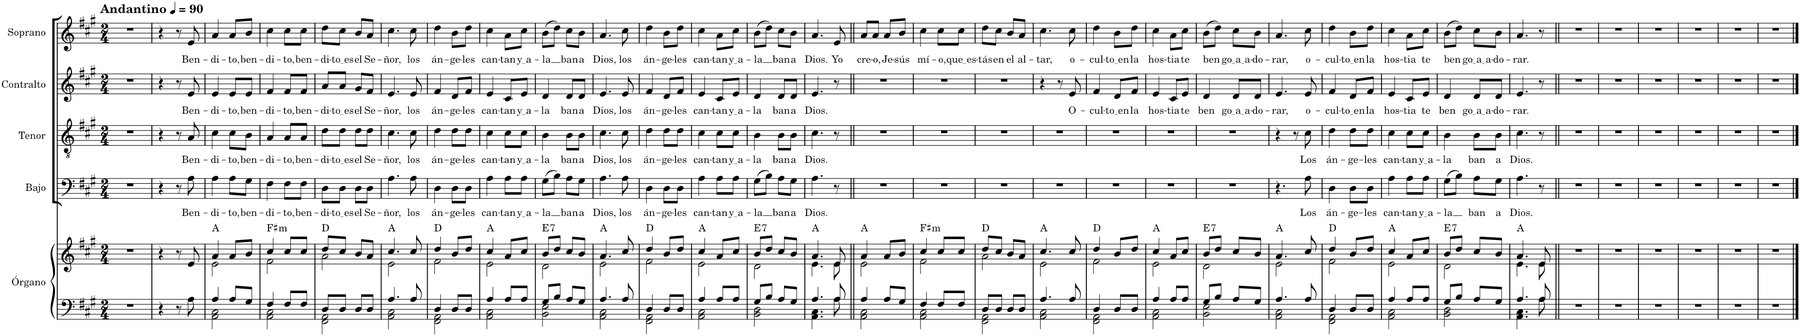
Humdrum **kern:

**kern	**kern	**harte	**kern	**text	**kern	**text	**kern	**text	**kern	**text
*part5	*part5	*part5	*part4	*part4	*part3	*part3	*part2	*part2	*part1	*part1
*staff6	*staff5	*	*staff4	*staff4	*staff3	*staff3	*staff2	*staff2	*staff1	*staff1
*I"Órgano	*	*	*I"Bajo	*	*I"Tenor	*	*I"Contralto	*	*I"Soprano	*
*	*	*	*I'B.	*	*I'T.	*	*I'C.	*	*I'S.	*
*clefF4	*clefG2	*	*clefF4	*	*clefGv2	*	*clefG2	*	*clefG2	*
*k[f#c#g#]	*k[f#c#g#]	*	*k[f#c#g#]	*	*k[f#c#g#]	*	*k[f#c#g#]	*	*k[f#c#g#]	*
*M2/4	*M2/4	*	*M2/4	*	*M2/4	*	*M2/4	*	*M2/4	*
*MM90	*MM90	*	*MM90	*	*MM90	*	*MM90	*	*MM90	*
=1	=1	=1	=1	=1	=1	=1	=1	=1	=1	=1
!	!	!	!	!	!	!	!	!	!LO:TX:a:B:t=Andantino	!
2r	2r	.	2r	.	2r	.	2r	.	2r	.
=2	=2	=2	=2	=2	=2	=2	=2	=2	=2	=2
4r	4r	.	4r	.	4r	.	4r	.	4r	.
8r	8r	.	8r	.	8r	.	8r	.	8r	.
!	!	!	!	!LO:LY:b	!	!LO:LY:b	!	!LO:LY:b	!	!LO:LY:b
8A\	8e/	.	8A\	Ben-	8A/	Ben-	8e/	Ben-	8e/	Ben-
=3	=3	=3	=3	=3	=3	=3	=3	=3	=3	=3
*^	*^	*	*	*	*	*	*	*	*	*
!	!	!	!	!	!	!LO:LY:b	!	!LO:LY:b	!	!LO:LY:b	!	!LO:LY:b
4A/	2AA\ 2C#\	4a/	2e\	A:maj	4A\	-di-	4c#\	-di-	4e/	-di-	4a/	-di-
!	!	!	!	!	!	!LO:LY:b	!	!LO:LY:b	!	!LO:LY:b	!	!LO:LY:b
8A/L	.	8a/L	.	.	8A\L	-to,	8c#\L	-to,	8e/L	-to,	8a/L	-to,
!	!	!	!	!	!	!LO:LY:b	!	!LO:LY:b	!	!LO:LY:b	!	!LO:LY:b
8G#/J	.	8b/J	.	.	8G#\J	ben-	8B\J	ben-	8e/J	ben-	8b/J	ben-
=4	=4	=4	=4	=4	=4	=4	=4	=4	=4	=4	=4	=4
!	!	!	!	!LO:H:kt=m	!	!LO:LY:b	!	!LO:LY:b	!	!LO:LY:b	!	!LO:LY:b
4F#/	2AA\ 2C#\	4cc#/	2f#\	F#:min	4F#\	-di-	4A/	-di-	4f#/	-di-	4cc#\	-di-
!	!	!	!	!	!	!LO:LY:b	!	!LO:LY:b	!	!LO:LY:b	!	!LO:LY:b
8F#/L	.	8cc#/L	.	.	8F#\L	-to,	8A/L	-to,	8f#/L	-to,	8cc#\L	-to,
!	!	!	!	!	!	!LO:LY:b	!	!LO:LY:b	!	!LO:LY:b	!	!LO:LY:b
8F#/J	.	8cc#/J	.	.	8F#\J	ben-	8A/J	ben-	8f#/J	ben-	8cc#\J	ben-
=5	=5	=5	=5	=5	=5	=5	=5	=5	=5	=5	=5	=5
!	!	!	!	!	!	!LO:LY:b	!	!LO:LY:b	!	!LO:LY:b	!	!LO:LY:b
8D/L	2FF#\ 2AA\	8dd/L	2a\	D:maj	8D\L	-di-	8d\L	-di-	8a/L	-di-	8dd\L	-di-
!	!	!	!	!	!	!LO:LY:b	!	!LO:LY:b	!	!LO:LY:b	!	!LO:LY:b
8D/J	.	8cc#/J	.	.	8D\J	to es	8d\J	to es	8a/J	to es	8cc#\J	to es
!	!	!	!	!	!	!LO:LY:b	!	!LO:LY:b	!	!LO:LY:b	!	!LO:LY:b
8D/L	.	8b/L	.	.	8D\L	el	8d\L	el	8g#/L	el	8b/L	el
!	!	!	!	!	!	!LO:LY:b	!	!LO:LY:b	!	!LO:LY:b	!	!LO:LY:b
8D/J	.	8a/J	.	.	8D\J	Se-	8d\J	Se-	8f#/J	Se-	8a/J	Se-
=6	=6	=6	=6	=6	=6	=6	=6	=6	=6	=6	=6	=6
!	!	!	!	!	!	!LO:LY:b	!	!LO:LY:b	!	!LO:LY:b	!	!LO:LY:b
4.A/	2AA\ 2C#\	4.cc#/	2e\	A:maj	4.A\	-ñor,	4.c#\	-ñor,	4.e/	-ñor,	4.cc#\	-ñor,
!	!	!	!	!	!	!LO:LY:b	!	!LO:LY:b	!	!LO:LY:b	!	!LO:LY:b
8A/	.	8cc#/	.	.	8A\	los	8c#\	los	8e/	los	8cc#\	los
=7	=7	=7	=7	=7	=7	=7	=7	=7	=7	=7	=7	=7
!	!	!	!	!	!	!LO:LY:b	!	!LO:LY:b	!	!LO:LY:b	!	!LO:LY:b
4D/	2FF#\ 2AA\	4dd/	2f#\	D:maj	4D\	án-	4d\	án-	4f#/	án-	4dd\	án-
!	!	!	!	!	!	!LO:LY:b	!	!LO:LY:b	!	!LO:LY:b	!	!LO:LY:b
8D/L	.	8b/L	.	.	8D\L	-ge-	8d\L	-ge-	8d/L	-ge-	8b\L	-ge-
!	!	!	!	!	!	!LO:LY:b	!	!LO:LY:b	!	!LO:LY:b	!	!LO:LY:b
8D/J	.	8dd/J	.	.	8D\J	-les	8d\J	-les	8f#/J	-les	8dd\J	-les
=8	=8	=8	=8	=8	=8	=8	=8	=8	=8	=8	=8	=8
!	!	!	!	!	!	!LO:LY:b	!	!LO:LY:b	!	!LO:LY:b	!	!LO:LY:b
4A/	2AA\ 2C#\	4cc#/	2e\	A:maj	4A\	can-	4c#\	can-	4e/	can-	4cc#\	can-
!	!	!	!	!	!	!LO:LY:b	!	!LO:LY:b	!	!LO:LY:b	!	!LO:LY:b
8A/L	.	8a/L	.	.	8A\L	-tan	8c#\L	-tan	8c#/L	-tan	8a\L	-tan
!	!	!	!	!	!	!LO:LY:b	!	!LO:LY:b	!	!LO:LY:b	!	!LO:LY:b
8A/J	.	8cc#/J	.	.	8A\J	y a	8c#\J	y a	8e/J	y a	8cc#\J	y a
=9	=9	=9	=9	=9	=9	=9	=9	=9	=9	=9	=9	=9
!	!	!	!	!LO:H:kt=7	!	!LO:LY:b	!	!LO:LY:b	!	!LO:LY:b	!	!LO:LY:b
8G#/L	2BB\ 2E\	8b/L	2d\	E:7	(8G#\L	-la	4B\	-la	4d/	-la	(8b\L	-la
8B/J	.	8dd/J	.	.	8B\J)	.	.	.	.	.	8dd\J)	.
!	!	!	!	!	!	!LO:LY:b	!	!LO:LY:b	!	!LO:LY:b	!	!LO:LY:b
8A/L	.	8cc#/L	.	.	8A\L	ban	8B\L	ban	8d/L	ban	8cc#\L	ban
!	!	!	!	!	!	!LO:LY:b	!	!LO:LY:b	!	!LO:LY:b	!	!LO:LY:b
8G#/J	.	8b/J	.	.	8G#\J	a	8B\J	a	8d/J	a	8b\J	a
=10	=10	=10	=10	=10	=10	=10	=10	=10	=10	=10	=10	=10
!	!	!	!	!	!	!LO:LY:b	!	!LO:LY:b	!	!LO:LY:b	!	!LO:LY:b
4.A/	2AA\ 2C#\	4.a/	2e\	A:maj	4.A\	Dios,	4.c#\	Dios,	4.e/	Dios,	4.a/	Dios,
!	!	!	!	!	!	!LO:LY:b	!	!LO:LY:b	!	!LO:LY:b	!	!LO:LY:b
8A/	.	8cc#/	.	.	8A\	los	8c#\	los	8e/	los	8cc#\	los
=11	=11	=11	=11	=11	=11	=11	=11	=11	=11	=11	=11	=11
!	!	!	!	!	!	!LO:LY:b	!	!LO:LY:b	!	!LO:LY:b	!	!LO:LY:b
4D/	2FF#\ 2AA\	4dd/	2f#\	D:maj	4D\	án-	4d\	án-	4f#/	án-	4dd\	án-
!	!	!	!	!	!	!LO:LY:b	!	!LO:LY:b	!	!LO:LY:b	!	!LO:LY:b
8D/L	.	8b/L	.	.	8D\L	-ge-	8d\L	-ge-	8d/L	-ge-	8b\L	-ge-
!	!	!	!	!	!	!LO:LY:b	!	!LO:LY:b	!	!LO:LY:b	!	!LO:LY:b
8D/J	.	8dd/J	.	.	8D\J	-les	8d\J	-les	8f#/J	-les	8dd\J	-les
=12	=12	=12	=12	=12	=12	=12	=12	=12	=12	=12	=12	=12
!	!	!	!	!	!	!LO:LY:b	!	!LO:LY:b	!	!LO:LY:b	!	!LO:LY:b
4A/	2AA\ 2C#\	4cc#/	2e\	A:maj	4A\	can-	4c#\	can-	4e/	can-	4cc#\	can-
!	!	!	!	!	!	!LO:LY:b	!	!LO:LY:b	!	!LO:LY:b	!	!LO:LY:b
8A/L	.	8a/L	.	.	8A\L	-tan	8c#\L	-tan	8c#/L	-tan	8a\L	-tan
!	!	!	!	!	!	!LO:LY:b	!	!LO:LY:b	!	!LO:LY:b	!	!LO:LY:b
8A/J	.	8cc#/J	.	.	8A\J	y a	8c#\J	y a	8e/J	y a	8cc#\J	y a
=13	=13	=13	=13	=13	=13	=13	=13	=13	=13	=13	=13	=13
!	!	!	!	!LO:H:kt=7	!	!LO:LY:b	!	!LO:LY:b	!	!LO:LY:b	!	!LO:LY:b
8G#/L	2BB\ 2D\	8b/L	2d\	E:7	(8G#\L	-la	4B\	-la	4d/	-la	(8b\L	-la
8B/J	.	8dd/J	.	.	8B\J)	.	.	.	.	.	8dd\J)	.
!	!	!	!	!	!	!LO:LY:b	!	!LO:LY:b	!	!LO:LY:b	!	!LO:LY:b
8A/L	.	8cc#/L	.	.	8A\L	ban	8B\L	ban	8d/L	ban	8cc#\L	ban
!	!	!	!	!	!	!LO:LY:b	!	!LO:LY:b	!	!LO:LY:b	!	!LO:LY:b
8G#/J	.	8b/J	.	.	8G#\J	a	8B\J	a	8d/J	a	8b\J	a
=14	=14	=14	=14	=14	=14	=14	=14	=14	=14	=14	=14	=14
!	!	!	!	!	!	!LO:LY:b	!	!LO:LY:b	!	!LO:LY:b	!	!LO:LY:b
4.A/	4.AA\ 4.C#\	4.a/	4.e\	A:maj	4.A\	Dios.	4.c#\	Dios.	4.e/	Dios.	4.a/	Dios.
!	!	!	!	!	!	!	!	!	!	!	!	!LO:LY:b
8A/	8A\	8e/	8e\	.	8r	.	8r	.	8r	.	8e/	Yo
=15||	=15||	=15||	=15||	=15||	=15||	=15||	=15||	=15||	=15||	=15||	=15||	=15||
!	!	!	!	!	!	!	!	!	!	!	!	!LO:LY:b
4A/	2AA\ 2C#\	4a/	2e\	A:maj	2r	.	2r	.	2r	.	8a/L	cre-
!	!	!	!	!	!	!	!	!	!	!	!	!LO:LY:b
.	.	.	.	.	.	.	.	.	.	.	8a/J	-o,
!	!	!	!	!	!	!	!	!	!	!	!	!LO:LY:b
8A/L	.	8a/L	.	.	.	.	.	.	.	.	8a/L	Je-
!	!	!	!	!	!	!	!	!	!	!	!	!LO:LY:b
8G#/J	.	8b/J	.	.	.	.	.	.	.	.	8b/J	-sús
=16	=16	=16	=16	=16	=16	=16	=16	=16	=16	=16	=16	=16
!	!	!	!	!LO:H:kt=m	!	!	!	!	!	!	!	!LO:LY:b
4F#/	2AA\ 2C#\	4cc#/	2f#\	F#:min	2r	.	2r	.	2r	.	4cc#\	mí-
!	!	!	!	!	!	!	!	!	!	!	!	!LO:LY:b
8F#/L	.	8cc#/L	.	.	.	.	.	.	.	.	8cc#\L	-o,
!	!	!	!	!	!	!	!	!	!	!	!	!LO:LY:b
8F#/J	.	8cc#/J	.	.	.	.	.	.	.	.	8cc#\J	que es
=17	=17	=17	=17	=17	=17	=17	=17	=17	=17	=17	=17	=17
!	!	!	!	!	!	!	!	!	!	!	!	!LO:LY:b
8D/L	2FF#\ 2AA\	8dd/L	2a\	D:maj	2r	.	2r	.	2r	.	8dd\L	-tás
!	!	!	!	!	!	!	!	!	!	!	!	!LO:LY:b
8D/J	.	8cc#/J	.	.	.	.	.	.	.	.	8cc#\J	en
!	!	!	!	!	!	!	!	!	!	!	!	!LO:LY:b
8D/L	.	8b/L	.	.	.	.	.	.	.	.	8b/L	el
!	!	!	!	!	!	!	!	!	!	!	!	!LO:LY:b
8D/J	.	8a/J	.	.	.	.	.	.	.	.	8a/J	al-
=18	=18	=18	=18	=18	=18	=18	=18	=18	=18	=18	=18	=18
!	!	!	!	!	!	!	!	!	!	!	!	!LO:LY:b
4.A/	2AA\ 2C#\	4.cc#/	2e\	A:maj	2r	.	2r	.	4r	.	4.cc#\	-tar,
.	.	.	.	.	.	.	.	.	8r	.	.	.
!	!	!	!	!	!	!	!	!	!	!LO:LY:b	!	!LO:LY:b
8A/	.	8cc#/	.	.	.	.	.	.	8e/	O-	8cc#\	o-
=19	=19	=19	=19	=19	=19	=19	=19	=19	=19	=19	=19	=19
!	!	!	!	!	!	!	!	!	!	!LO:LY:b	!	!LO:LY:b
4D/	2FF#\ 2AA\	4dd/	2f#\	D:maj	2r	.	2r	.	4f#/	-cul-	4dd\	-cul-
!	!	!	!	!	!	!	!	!	!	!LO:LY:b	!	!LO:LY:b
8D/L	.	8b/L	.	.	.	.	.	.	8d/L	to en	8b\L	to en
!	!	!	!	!	!	!	!	!	!	!LO:LY:b	!	!LO:LY:b
8D/J	.	8dd/J	.	.	.	.	.	.	8f#/J	la	8dd\J	la
=20	=20	=20	=20	=20	=20	=20	=20	=20	=20	=20	=20	=20
!	!	!	!	!	!	!	!	!	!	!LO:LY:b	!	!LO:LY:b
4A/	2AA\ 2C#\	4cc#/	2e\	A:maj	2r	.	2r	.	4e/	hos-	4cc#\	hos-
!	!	!	!	!	!	!	!	!	!	!LO:LY:b	!	!LO:LY:b
8A/L	.	8a/L	.	.	.	.	.	.	8c#/L	-tia	8a\L	-tia
!	!	!	!	!	!	!	!	!	!	!LO:LY:b	!	!LO:LY:b
8A/J	.	8cc#/J	.	.	.	.	.	.	8e/J	te	8cc#\J	te
=21	=21	=21	=21	=21	=21	=21	=21	=21	=21	=21	=21	=21
!	!	!	!	!LO:H:kt=7	!	!	!	!	!	!LO:LY:b	!	!LO:LY:b
8G#/L	2BB\ 2E\	8b/L	2d\	E:7	2r	.	2r	.	4d/	ben	(8b\L	ben
8B/J	.	8dd/J	.	.	.	.	.	.	.	.	8dd\J)	.
!	!	!	!	!	!	!	!	!	!	!LO:LY:b	!	!LO:LY:b
8A/L	.	8cc#/L	.	.	.	.	.	.	8d/L	go a a	8cc#\L	go a a
!	!	!	!	!	!	!	!	!	!	!LO:LY:b	!	!LO:LY:b
8G#/J	.	8b/J	.	.	.	.	.	.	8d/J	-do-	8b\J	-do-
=22	=22	=22	=22	=22	=22	=22	=22	=22	=22	=22	=22	=22
!	!	!	!	!	!	!	!	!	!	!LO:LY:b	!	!LO:LY:b
4.A/	2AA\ 2C#\	4.a/	2e\	A:maj	4.r	.	4r	.	4.e/	-rar,	4.a/	-rar,
.	.	.	.	.	.	.	8r	.	.	.	.	.
!	!	!	!	!	!	!LO:LY:b	!	!LO:LY:b	!	!LO:LY:b	!	!LO:LY:b
8A/	.	8cc#/	.	.	8A\	Los	8c#\	Los	8e/	o-	8cc#\	o-
=23	=23	=23	=23	=23	=23	=23	=23	=23	=23	=23	=23	=23
!	!	!	!	!	!	!LO:LY:b	!	!LO:LY:b	!	!LO:LY:b	!	!LO:LY:b
4D/	2FF#\ 2AA\	4dd/	2f#\	D:maj	4D\	án-	4d\	án-	4f#/	-cul-	4dd\	-cul-
!	!	!	!	!	!	!LO:LY:b	!	!LO:LY:b	!	!LO:LY:b	!	!LO:LY:b
8D/L	.	8b/L	.	.	8D\L	-ge-	8d\L	-ge-	8d/L	to en	8b\L	to en
!	!	!	!	!	!	!LO:LY:b	!	!LO:LY:b	!	!LO:LY:b	!	!LO:LY:b
8D/J	.	8dd/J	.	.	8D\J	-les	8d\J	-les	8f#/J	la	8dd\J	la
=24	=24	=24	=24	=24	=24	=24	=24	=24	=24	=24	=24	=24
!	!	!	!	!	!	!LO:LY:b	!	!LO:LY:b	!	!LO:LY:b	!	!LO:LY:b
4A/	2AA\ 2C#\	4cc#/	2e\	A:maj	4A\	can-	4c#\	can-	4e/	hos-	4cc#\	hos-
!	!	!	!	!	!	!LO:LY:b	!	!LO:LY:b	!	!LO:LY:b	!	!LO:LY:b
8A/L	.	8a/L	.	.	8A\L	-tan	8c#\L	-tan	8c#/L	-tia	8a\L	-tia
!	!	!	!	!	!	!LO:LY:b	!	!LO:LY:b	!	!LO:LY:b	!	!LO:LY:b
8A/J	.	8cc#/J	.	.	8A\J	y a	8c#\J	y a	8e/J	te	8cc#\J	te
=25	=25	=25	=25	=25	=25	=25	=25	=25	=25	=25	=25	=25
!	!	!	!	!LO:H:kt=7	!	!LO:LY:b	!	!LO:LY:b	!	!LO:LY:b	!	!LO:LY:b
8G#/L	2BB\ 2D\	8b/L	2d\	E:7	(8G#\L	-la	4B\	-la	4d/	ben	(8b\L	ben
8B/J	.	8dd/J	.	.	8B\J)	.	.	.	.	.	8dd\J)	.
!	!	!	!	!	!	!LO:LY:b	!	!LO:LY:b	!	!LO:LY:b	!	!LO:LY:b
8A/L	.	8cc#/L	.	.	8A\L	ban	8B\L	ban	8d/L	go a a	8cc#\L	go a a
!	!	!	!	!	!	!LO:LY:b	!	!LO:LY:b	!	!LO:LY:b	!	!LO:LY:b
8G#/J	.	8b/J	.	.	8G#\J	a	8B\J	a	8d/J	-do-	8b\J	-do-
=26	=26	=26	=26	=26	=26	=26	=26	=26	=26	=26	=26	=26
!	!	!	!	!	!	!LO:LY:b	!	!LO:LY:b	!	!LO:LY:b	!	!LO:LY:b
4.A/	4.AA\ 4.C#\	4.a/	4.e\	A:maj	4.A\	Dios.	4.c#\	Dios.	4.e/	-rar.	4.a/	-rar.
8A/	8A\	8e/	8e\	.	8r	.	8r	.	8r	.	8r	.
*v	*v	*	*	*	*	*	*	*	*	*	*	*
*	*v	*v	*	*	*	*	*	*	*	*	*
=27||	=27||	=27||	=27||	=27||	=27||	=27||	=27||	=27||	=27||	=27||
2r	2r	.	2r	.	2r	.	2r	.	2r	.
=28	=28	=28	=28	=28	=28	=28	=28	=28	=28	=28
2r	2r	.	2r	.	2r	.	2r	.	2r	.
=29	=29	=29	=29	=29	=29	=29	=29	=29	=29	=29
2r	2r	.	2r	.	2r	.	2r	.	2r	.
=30	=30	=30	=30	=30	=30	=30	=30	=30	=30	=30
2r	2r	.	2r	.	2r	.	2r	.	2r	.
=31	=31	=31	=31	=31	=31	=31	=31	=31	=31	=31
2r	2r	.	2r	.	2r	.	2r	.	2r	.
=32	=32	=32	=32	=32	=32	=32	=32	=32	=32	=32
2r	2r	.	2r	.	2r	.	2r	.	2r	.
==	==	==	==	==	==	==	==	==	==	==
*-	*-	*-	*-	*-	*-	*-	*-	*-	*-	*-
